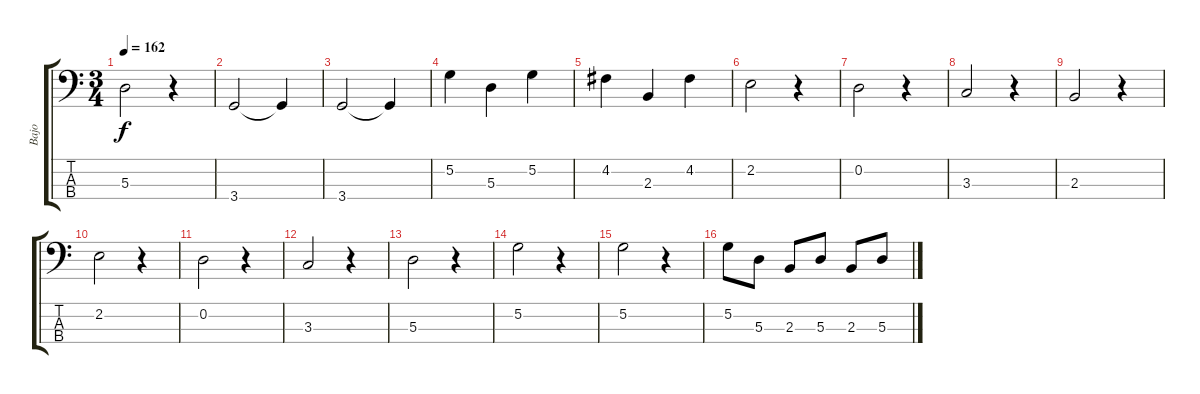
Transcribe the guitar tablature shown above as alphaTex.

\track ("Bajo" "Bajo") {instrument electricbassfinger}
\staff {score tabs}
\tuning (G2 D2 A1 E1) {hide}
\ts (3 4)
\tempo 162
\clef f4
\ks c
5.3.2{dy f} r.4 |
3.4.2 3.4{t}.4 |
3.4.2 3.4{t}.4 |
5.2.4 5.3.4 5.2.4 |
4.2.4 2.3.4 4.2.4 |
2.2.2 r.4 |
0.2.2 r.4 |
3.3.2 r.4 |
2.3.2 r.4 |
2.2.2 r.4 |
0.2.2 r.4 |
3.3.2 r.4 |
5.3.2 r.4 |
5.2.2 r.4 |
5.2.2 r.4 |
5.2.8 5.3.8 2.3.8 5.3.8 2.3.8 5.3.8
